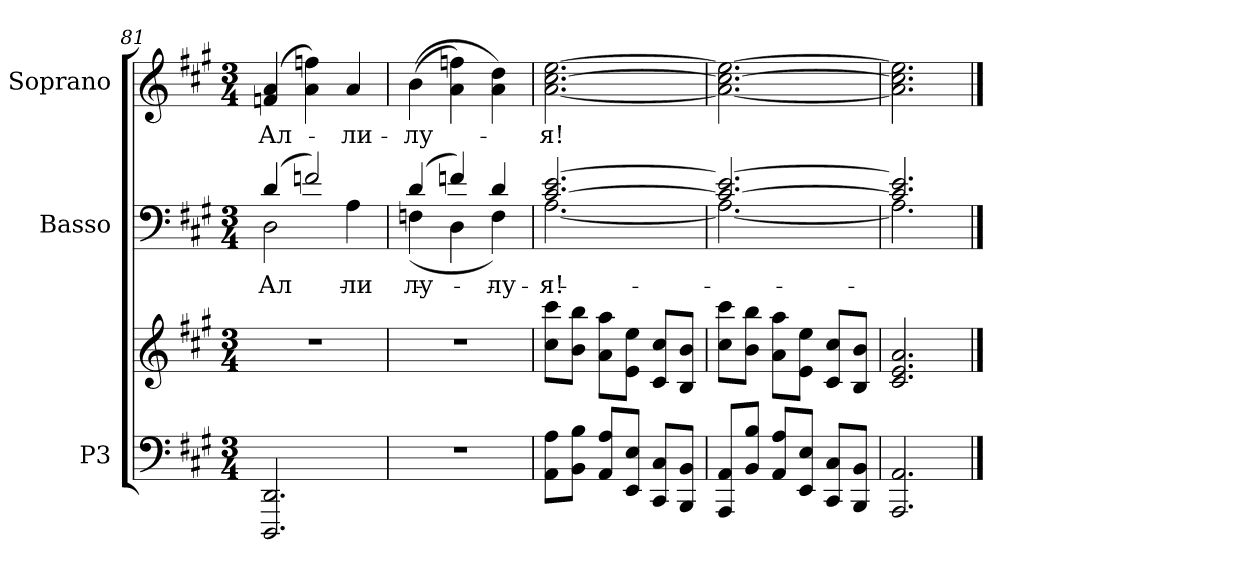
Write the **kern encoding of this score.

**kern	**kern	**kern	**text	**kern	**text
*part3	*part3	*part2	*part2	*part1	*part1
*staff4	*staff3	*staff2	*staff2	*staff1	*staff1
*I"P3	*	*I"Basso	*	*I"Soprano	*
!!LO:LB:g=z
*clefF4	*clefG2	*clefF4	*	*clefG2	*
*k[f#c#g#]	*k[f#c#g#]	*k[f#c#g#]	*	*k[f#c#g#]	*
*A:	*A:	*A:	*	*A:	*
*M3/4	*M3/4	*M3/4	*	*M3/4	*
=81	=81	=81	=81	=81	=81
!	!LO:N:vis=1	!	!	!	!
!	!	!	!LO:LY:a:color=#000000	!	!
*	*	*^	*	*	*
!	!	!	!	!LO:LY:b:color=#000000	!	!
!	!	!	!	!	!	!LO:LY:b:color=#000000
2.DDDi/ 2.DDi	2.r	(4di/	2Di\	-Ал-	(4fni/ 4ai	Ал-
.	.	2fni/)	.	.	4ai\ 4ffni)	.
!	!	!	!	!LO:LY:b:color=#000000	!	!
!	!	!	!	!	!	!LO:LY:b:color=#000000
.	.	.	4Ai\	-ли-	4ai/	-ли-
=82	=82	=82	=82	=82	=82	=82
!LO:N:vis=1	!LO:N:vis=1	!	!	!	!	!
!	!	!	!	!LO:LY:a:color=#000000	!	!
!	!	!	!	!LO:LY:b:color=#000000	!	!
!	!	!	!	!	!	!LO:LY:b:color=#000000
2.r	2.r	(4di/	(4Fni\	-лу-	((4bi\	-лу-
.	.	4fni/)	4Di\	.	4ai\ 4ffni)	.
!	!	!	!	!LO:LY:a:color=#000000	!	!
.	.	4di/	4Fi\)	-лу-	4ai\ 4ddi)	.
=83	=83	=83	=83	=83	=83	=83
!	!	!	!	!LO:LY:a:color=#000000	!	!
!	!	!	!	!LO:LY:b:color=#000000	!	!
!	!	!	!	!	!	!LO:LY:b:color=#000000
8AAi\ 8AiL	8cc#i\ 8ccc#iL	[>2.c#i/ [>2.ei	[<2.Ai\	я!	[<2.ai\ [>2.cc#i [>2.eei	-я!
8BBi\ 8BiJ	8bi\ 8bbiJ	.	.	.	.	.
8AAi/ 8AiL	8ai\ 8aaiL	.	.	.	.	.
8EEi/ 8EiJ	8ei\ 8eeiJ	.	.	.	.	.
8CC#i/ 8C#iL	8c#i/ 8cc#iL	.	.	.	.	.
8BBBi/ 8BBiJ	8Bi/ 8biJ	.	.	.	.	.
=84	=84	=84	=84	=84	=84	=84
8AAAi/ 8AAiL	8cc#i\ 8ccc#iL	2.c#i/_> 2.ei_>	2.Ai\_<	.	2.ai\_< 2.cc#i_> 2.eei_>	.
8BBi/ 8BiJ	8bi\ 8bbiJ	.	.	.	.	.
8AAi/ 8AiL	8ai\ 8aaiL	.	.	.	.	.
8EEi/ 8EiJ	8ei\ 8eeiJ	.	.	.	.	.
8CC#i/ 8C#iL	8c#i/ 8cc#iL	.	.	.	.	.
8BBBi/ 8BBiJ	8Bi/ 8biJ	.	.	.	.	.
=85	=85	=85	=85	=85	=85	=85
2.AAAi/ 2.AAi	2.c#i/ 2.ei 2.ai	2.c#i/] 2.ei]	2.Ai\]	.	2.ai\] 2.cc#i] 2.eei]	.
*	*	*v	*v	*	*	*
==	==	==	==	==	==
*-	*-	*-	*-	*-	*-
